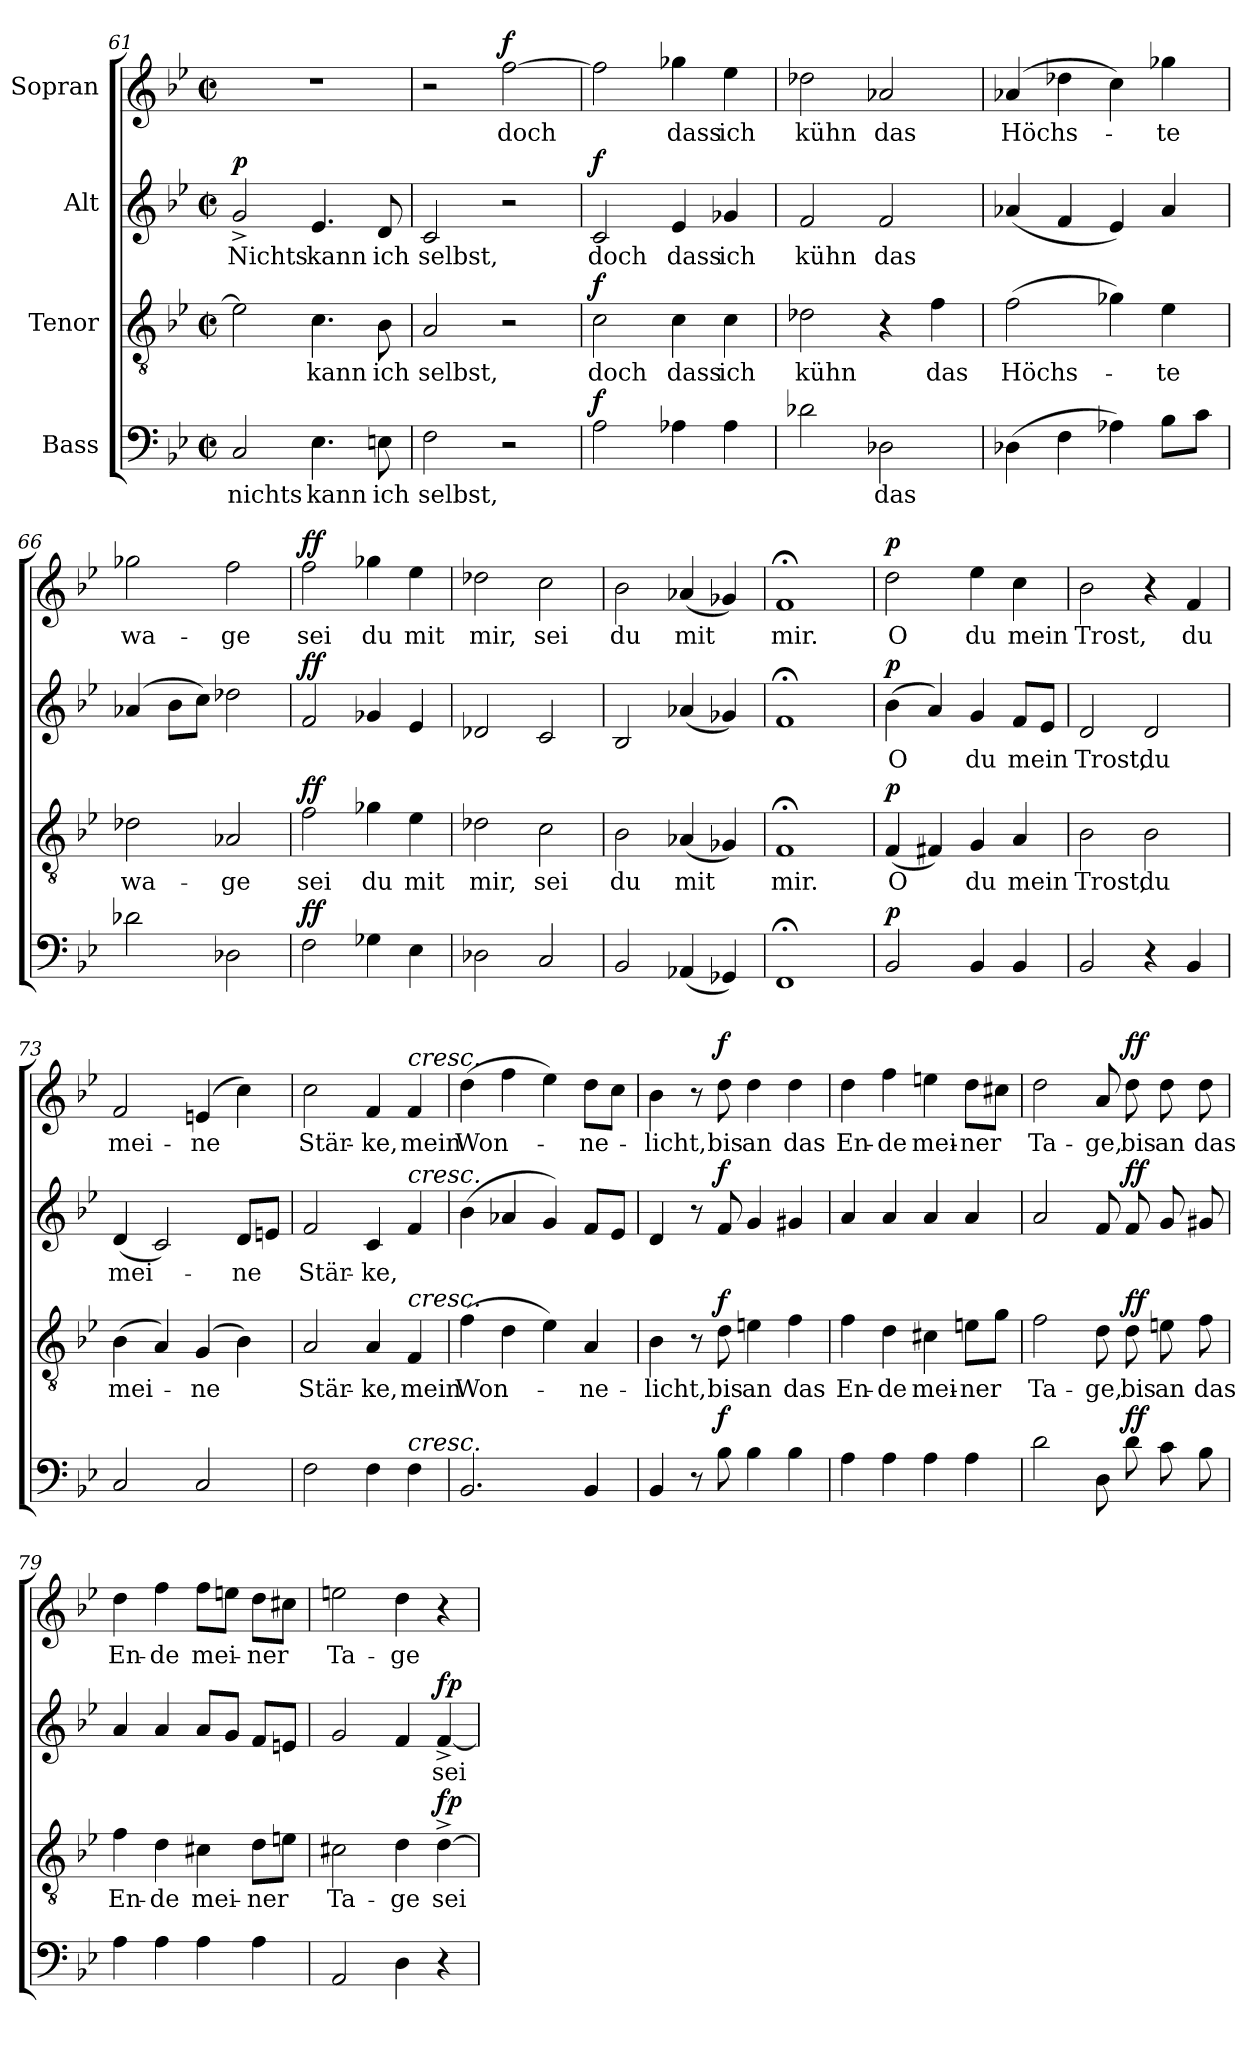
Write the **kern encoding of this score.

**kern	**text	**dynam	**kern	**text	**dynam	**kern	**text	**dynam	**kern	**text	**dynam
*part4	*part4	*part4	*part3	*part3	*part3	*part2	*part2	*part2	*part1	*part1	*part1
*staff4	*staff4	*staff4	*staff3	*staff3	*staff3	*staff2	*staff2	*staff2	*staff1	*staff1	*staff1
*I"Bass	*	*	*I"Tenor	*	*	*I"Alt	*	*	*I"Sopran	*	*
*clefF4	*	*	*clefGv2	*	*	*clefG2	*	*	*clefG2	*	*
*k[b-e-]	*	*	*k[b-e-]	*	*	*k[b-e-]	*	*	*k[b-e-]	*	*
*M2/2	*	*	*M2/2	*	*	*M2/2	*	*	*M2/2	*	*
*met(c|)	*	*	*met(c|)	*	*	*met(c|)	*	*	*met(c|)	*	*
=61	=61	=61	=61	=61	=61	=61	=61	=61	=61	=61	=61
!	!LO:LY:b	!	!	!	!	!	!LO:LY:b	!LO:DY:a	!	!	!
2C/	nichts	.	2e-\]	.	.	2g^/	Nichts	p	1r	.	.
!	!LO:LY:b	!	!	!LO:LY:b	!	!	!LO:LY:b	!	!	!	!
4.E-\	kann	.	4.c\	kann	.	4.e-/	kann	.	.	.	.
!	!LO:LY:b	!	!	!LO:LY:b	!	!	!LO:LY:b	!	!	!	!
8En\	ich	.	8B-\	ich	.	8d/	ich	.	.	.	.
=62	=62	=62	=62	=62	=62	=62	=62	=62	=62	=62	=62
!	!LO:LY:b	!	!	!LO:LY:b	!	!	!LO:LY:b	!	!	!	!
2F\	selbst,	.	2A/	selbst,	.	2c/	selbst,	.	2r	.	.
!	!	!	!	!	!	!	!	!	!	!LO:LY:b	!LO:DY:a
2r	.	.	2r	.	.	2r	.	.	[2ff\	doch	f
=63	=63	=63	=63	=63	=63	=63	=63	=63	=63	=63	=63
!	!	!LO:DY:a	!	!LO:LY:b	!LO:DY:a	!	!LO:LY:b	!LO:DY:a	!	!	!
2A\	.	f	2c\	doch	f	2c/	doch	f	2ff\]	.	.
!	!	!	!	!LO:LY:b	!	!	!LO:LY:b	!	!	!LO:LY:b	!
4A-X\	.	.	4c\	dass	.	4e-/	dass	.	4gg-X\	dass	.
!	!	!	!	!LO:LY:b	!	!	!LO:LY:b	!	!	!LO:LY:b	!
4A-\	.	.	4c\	ich	.	4g-X/	ich	.	4ee-\	ich	.
=64	=64	=64	=64	=64	=64	=64	=64	=64	=64	=64	=64
!	!	!	!	!LO:LY:b	!	!	!LO:LY:b	!	!	!LO:LY:b	!
2d-X\	.	.	2d-X\	kühn	.	2f/	kühn	.	2dd-X\	kühn	.
!	!LO:LY:b	!	!	!	!	!	!LO:LY:b	!	!	!LO:LY:b	!
2D-X\	das	.	4r	.	.	2f/	das	.	2a-X/	das	.
!	!	!	!	!LO:LY:b	!	!	!	!	!	!	!
.	.	.	4f\	das	.	.	.	.	.	.	.
!!LO:LB:g=z
=65	=65	=65	=65	=65	=65	=65	=65	=65	=65	=65	=65
!	!	!	!	!LO:LY:b	!	!	!	!	!	!LO:LY:b	!
(4D-X\	.	.	(2f\	Höchs-	.	(4a-X/	.	.	(4a-X/	Höchs-	.
4F\	.	.	.	.	.	4f/	.	.	4dd-X\	.	.
4A-X\)	.	.	4g-X\)	.	.	4e-/)	.	.	4cc\)	.	.
!	!	!	!	!LO:LY:b	!	!	!	!	!	!LO:LY:b	!
8B-\L	.	.	4e-\	-te	.	4a-/	.	.	4gg-X\	-te	.
8c\J	.	.	.	.	.	.	.	.	.	.	.
=66	=66	=66	=66	=66	=66	=66	=66	=66	=66	=66	=66
!	!	!	!	!LO:LY:b	!	!	!	!	!	!LO:LY:b	!
2d-X\	.	.	2d-X\	wa-	.	(4a-X/	.	.	2gg-X\	wa-	.
.	.	.	.	.	.	8b-\L	.	.	.	.	.
.	.	.	.	.	.	8cc\J)	.	.	.	.	.
!	!	!	!	!LO:LY:b	!	!	!	!	!	!LO:LY:b	!
2D-X\	.	.	2A-X/	-ge	.	2dd-X\	.	.	2ff\	-ge	.
=67	=67	=67	=67	=67	=67	=67	=67	=67	=67	=67	=67
!	!	!LO:DY:a	!	!LO:LY:b	!LO:DY:a	!	!	!LO:DY:a	!	!LO:LY:b	!LO:DY:a
2F\	.	ff	2f\	sei	ff	2f/	.	ff	2ff\	sei	ff
!	!	!	!	!LO:LY:b	!	!	!	!	!	!LO:LY:b	!
4G-X\	.	.	4g-X\	du	.	4g-X/	.	.	4gg-X\	du	.
!	!	!	!	!LO:LY:b	!	!	!	!	!	!LO:LY:b	!
4E-\	.	.	4e-\	mit	.	4e-/	.	.	4ee-\	mit	.
=68	=68	=68	=68	=68	=68	=68	=68	=68	=68	=68	=68
!	!	!	!	!LO:LY:b	!	!	!	!	!	!LO:LY:b	!
2D-X\	.	.	2d-X\	mir,	.	2d-X/	.	.	2dd-X\	mir,	.
!	!	!	!	!LO:LY:b	!	!	!	!	!	!LO:LY:b	!
2C/	.	.	2c\	sei	.	2c/	.	.	2cc\	sei	.
=69	=69	=69	=69	=69	=69	=69	=69	=69	=69	=69	=69
!	!	!	!	!LO:LY:b	!	!	!	!	!	!LO:LY:b	!
2BB-/	.	.	2B-\	du	.	2B-/	.	.	2b-\	du	.
!	!	!	!	!LO:LY:b	!	!	!	!	!	!LO:LY:b	!
(4AA-X/	.	.	(4A-X/	mit	.	(4a-X/	.	.	(4a-X/	mit	.
4GG-X/)	.	.	4G-X/)	.	.	4g-X/)	.	.	4g-X/)	.	.
=70	=70	=70	=70	=70	=70	=70	=70	=70	=70	=70	=70
!	!	!	!	!LO:LY:b	!	!	!	!	!	!LO:LY:b	!
1FF;<	.	.	1F;<	mir.	.	1f;<	.	.	1f;<	mir.	.
!!LO:PB:g=z
=71	=71	=71	=71	=71	=71	=71	=71	=71	=71	=71	=71
!	!	!LO:DY:a	!	!LO:LY:b	!LO:DY:a	!	!LO:LY:b	!LO:DY:a	!	!LO:LY:b	!LO:DY:a
2BB-/	.	p	(4F/	O	p	(4b-\	O	p	2dd\	O	p
.	.	.	4F#X/)	.	.	4a/)	.	.	.	.	.
!	!	!	!	!LO:LY:b	!	!	!LO:LY:b	!	!	!LO:LY:b	!
4BB-/	.	.	4G/	du	.	4g/	du	.	4ee-\	du	.
!	!	!	!	!LO:LY:b	!	!	!LO:LY:b	!	!	!LO:LY:b	!
4BB-/	.	.	4A/	mein	.	8f/L	mein	.	4cc\	mein	.
.	.	.	.	.	.	8e-/J	.	.	.	.	.
=72	=72	=72	=72	=72	=72	=72	=72	=72	=72	=72	=72
!	!	!	!	!LO:LY:b	!	!	!LO:LY:b	!	!	!LO:LY:b	!
2BB-/	.	.	2B-\	Trost,	.	2d/	Trost,	.	2b-\	Trost,	.
!	!	!	!	!LO:LY:b	!	!	!LO:LY:b	!	!	!	!
4r	.	.	2B-\	du	.	2d/	du	.	4r	.	.
!	!	!	!	!	!	!	!	!	!	!LO:LY:b	!
4BB-/	.	.	.	.	.	.	.	.	4f/	du	.
=73	=73	=73	=73	=73	=73	=73	=73	=73	=73	=73	=73
!	!	!	!	!LO:LY:b	!	!	!LO:LY:b	!	!	!LO:LY:b	!
2C/	.	.	(4B-\	mei-	.	(>4d/	mei-	.	2f/	mei-	.
.	.	.	4A/)	.	.	2c/)	.	.	.	.	.
!	!	!	!	!LO:LY:b	!	!	!	!	!	!LO:LY:b	!
2C/	.	.	(4G/	-ne	.	.	.	.	(4en/	-ne	.
!	!	!	!	!	!	!	!LO:LY:b	!	!	!	!
.	.	.	4B-\)	.	.	8d/L	-ne	.	4cc\)	.	.
.	.	.	.	.	.	8en/J	.	.	.	.	.
=74	=74	=74	=74	=74	=74	=74	=74	=74	=74	=74	=74
!	!	!	!	!LO:LY:b	!	!	!LO:LY:b	!	!	!LO:LY:b	!
2F\	.	.	2A/	Stär-	.	2f/	Stär-	.	2cc\	Stär-	.
!	!	!	!	!LO:LY:b	!	!	!LO:LY:b	!	!	!LO:LY:b	!
4F\	.	.	4A/	-ke,	.	4c/	-ke,	.	4f/	-ke,	.
!	!	!	!	!	!	!	!	!	!LO:TX:a:i:t=cresc.	!	!
!	!	!	!	!	!	!LO:TX:a:i:t=cresc.	!	!	!	!	!
!	!	!	!LO:TX:a:i:t=cresc.	!	!	!	!	!	!	!	!
!LO:TX:a:i:t=cresc.	!	!	!	!	!	!	!	!	!	!	!
!	!	!	!	!LO:LY:b	!	!	!	!	!	!LO:LY:b	!
4F\	.	.	4F/	mein	.	4f/	.	.	4f/	mein	.
=75	=75	=75	=75	=75	=75	=75	=75	=75	=75	=75	=75
!	!	!	!	!LO:LY:b	!	!	!	!	!	!LO:LY:b	!
2.BB-/	.	.	(4f\	Won-	.	(4b-\	.	.	(4dd\	Won-	.
.	.	.	4d\	.	.	4a-X/	.	.	4ff\	.	.
.	.	.	4e-\)	.	.	4g/)	.	.	4ee-\)	.	.
!	!	!	!	!LO:LY:b	!	!	!	!	!	!LO:LY:b	!
4BB-/	.	.	4A/	-ne-	.	8f/L	.	.	8dd\L	-ne-	.
.	.	.	.	.	.	8e-/J	.	.	8cc\J	.	.
=76	=76	=76	=76	=76	=76	=76	=76	=76	=76	=76	=76
!	!	!	!	!LO:LY:b	!	!	!	!	!	!LO:LY:b	!
4BB-/	.	.	4B-\	-licht,	.	4d/	.	.	4b-\	-licht,	.
8r	.	.	8r	.	.	8r	.	.	8r	.	.
!	!	!LO:DY:a	!	!LO:LY:b	!LO:DY:a	!	!	!LO:DY:a	!	!LO:LY:b	!LO:DY:a
8B-\	.	f	8d\	bis	f	8f/	.	f	8dd\	bis	f
!	!	!	!	!LO:LY:b	!	!	!	!	!	!LO:LY:b	!
4B-\	.	.	4en\	an	.	4g/	.	.	4dd\	an	.
!	!	!	!	!LO:LY:b	!	!	!	!	!	!LO:LY:b	!
4B-\	.	.	4f\	das	.	4g#X/	.	.	4dd\	das	.
!!LO:LB:g=z
=77	=77	=77	=77	=77	=77	=77	=77	=77	=77	=77	=77
!	!	!	!	!LO:LY:b	!	!	!	!	!	!LO:LY:b	!
4A\	.	.	4f\	En-	.	4a/	.	.	4dd\	En-	.
!	!	!	!	!LO:LY:b	!	!	!	!	!	!LO:LY:b	!
4A\	.	.	4d\	-de	.	4a/	.	.	4ff\	-de	.
!	!	!	!	!LO:LY:b	!	!	!	!	!	!LO:LY:b	!
4A\	.	.	4c#X\	mei-	.	4a/	.	.	4een\	mei-	.
!	!	!	!	!LO:LY:b	!	!	!	!	!	!LO:LY:b	!
4A\	.	.	8en\L	-ner	.	4a/	.	.	8dd\L	-ner	.
.	.	.	8g\J	.	.	.	.	.	8cc#X\J	.	.
=78	=78	=78	=78	=78	=78	=78	=78	=78	=78	=78	=78
!	!	!	!	!LO:LY:b	!	!	!	!	!	!LO:LY:b	!
2d\	.	.	2f\	Ta-	.	2a/	.	.	2dd\	Ta-	.
!	!	!	!	!LO:LY:b	!	!	!	!	!	!LO:LY:b	!
8D\	.	.	8d\	-ge,	.	8f/	.	.	8a/	-ge,	.
!	!	!LO:DY:a	!	!LO:LY:b	!LO:DY:a	!	!	!LO:DY:a	!	!LO:LY:b	!LO:DY:a
8d\	.	ff	8d\	bis	ff	8f/	.	ff	8dd\	bis	ff
!	!	!	!	!LO:LY:b	!	!	!	!	!	!LO:LY:b	!
8c\	.	.	8en\	an	.	8g/	.	.	8dd\	an	.
!	!	!	!	!LO:LY:b	!	!	!	!	!	!LO:LY:b	!
8B-\	.	.	8f\	das	.	8g#X/	.	.	8dd\	das	.
=79	=79	=79	=79	=79	=79	=79	=79	=79	=79	=79	=79
!	!	!	!	!LO:LY:b	!	!	!	!	!	!LO:LY:b	!
4A\	.	.	4f\	En-	.	4a/	.	.	4dd\	En-	.
!	!	!	!	!LO:LY:b	!	!	!	!	!	!LO:LY:b	!
4A\	.	.	4d\	-de	.	4a/	.	.	4ff\	-de	.
!	!	!	!	!LO:LY:b	!	!	!	!	!	!LO:LY:b	!
4A\	.	.	4c#X\	mei-	.	8a/L	.	.	8ff\L	mei-	.
.	.	.	.	.	.	8g/J	.	.	8een\J	.	.
!	!	!	!	!LO:LY:b	!	!	!	!	!	!LO:LY:b	!
4A\	.	.	8d\L	-ner	.	8f/L	.	.	8dd\L	-ner	.
.	.	.	8en\J	.	.	8en/J	.	.	8cc#X\J	.	.
=80	=80	=80	=80	=80	=80	=80	=80	=80	=80	=80	=80
!	!	!	!	!LO:LY:b	!	!	!	!	!	!LO:LY:b	!
2AA/	.	.	2c#X\	Ta-	.	2g/	.	.	2een\	Ta-	.
!	!	!	!	!LO:LY:b	!	!	!	!	!	!LO:LY:b	!
4D\	.	.	4d\	-ge	.	4f/	.	.	4dd\	-ge	.
!	!	!	!	!LO:LY:b	!LO:DY:a	!	!LO:LY:b	!LO:DY:a	!	!	!
4r	.	.	[4d^\	sei	fp	[4f^/	sei	fp	4r	.	.
=	=	=	=	=	=	=	=	=	=	=	=
*-	*-	*-	*-	*-	*-	*-	*-	*-	*-	*-	*-
